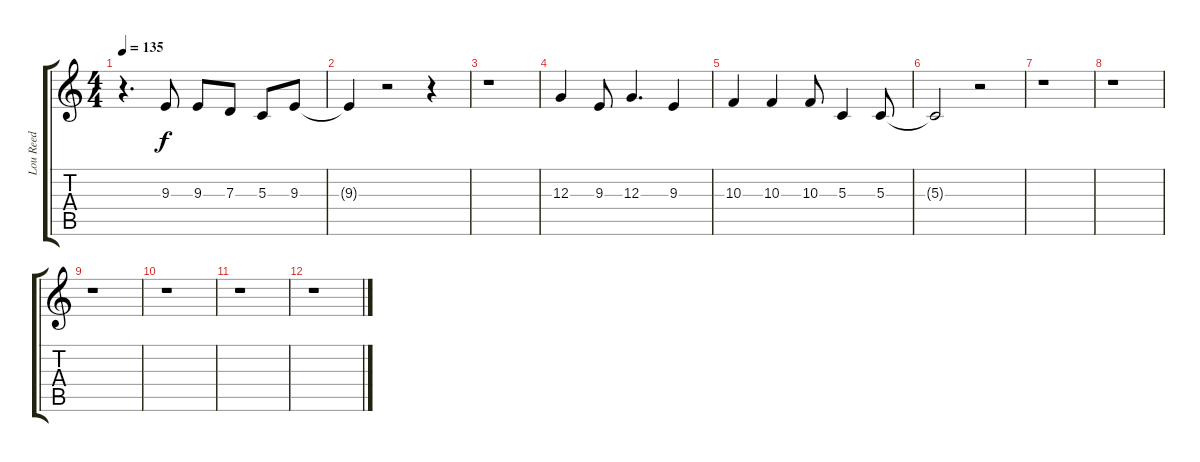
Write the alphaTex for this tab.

\track ("Lou Reed" "Lou Reed") {instrument recorder}
\staff {score tabs}
\tuning (E4 B3 G3 D3 A2 E2) {hide}
\ts (4 4)
\tempo 135
\clef g2
\ks c
r.4{d dy f} 9.3.8 9.3.8 7.3.8 5.3.8 9.3.8 |
9.3{t}.4 r.2 r.4 |
r.1 |
12.3.4 9.3.8 12.3.4{d} 9.3.4 |
10.3.4 10.3.4 10.3.8 5.3.4 5.3.8 |
5.3{t}.2 r.2 |
r.1 |
r.1 |
r.1 |
r.1 |
r.1 |
r.1
